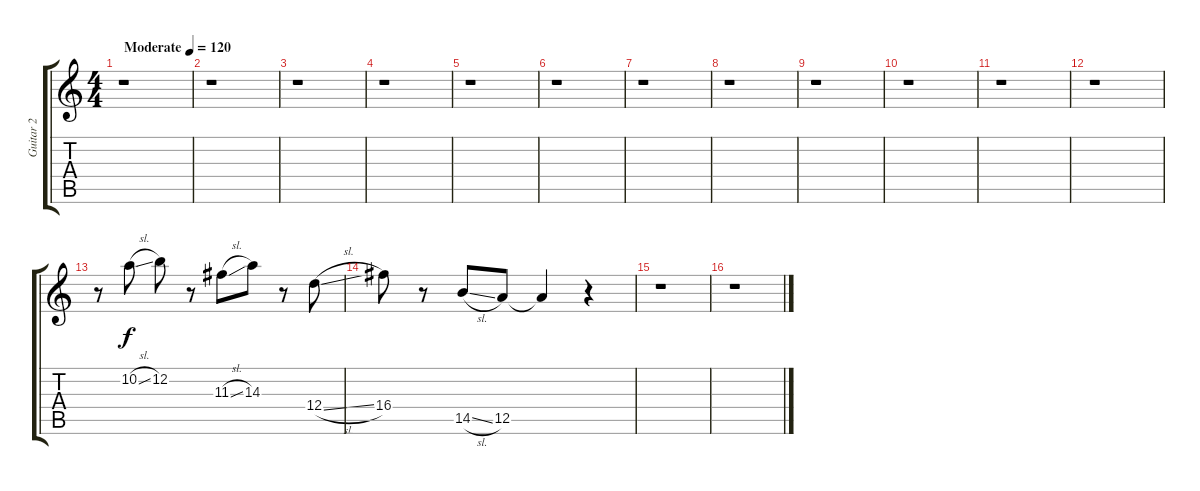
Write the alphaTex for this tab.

\track ("Guitar 2" "Guitar 2") {instrument overdrivenguitar}
\staff {score tabs}
\tuning (E4 B3 G3 D3 A2 E2) {hide}
\ts (4 4)
\tempo (120 "Moderate")
\clef g2
\ks c
r.1{dy f instrument overdrivenguitar} |
r.1 |
r.1 |
r.1 |
r.1 |
r.1 |
r.1 |
r.1 |
r.1 |
r.1 |
r.1 |
r.1 |
r.8 10.2{sl}.8 12.2.8 r.8 11.3{sl}.8 14.3.8 r.8 12.4{sl}.8 |
16.4.8 r.8 14.5{sl}.8 12.5.8 12.5{t}.4 r.4 |
r.1 |
r.1
